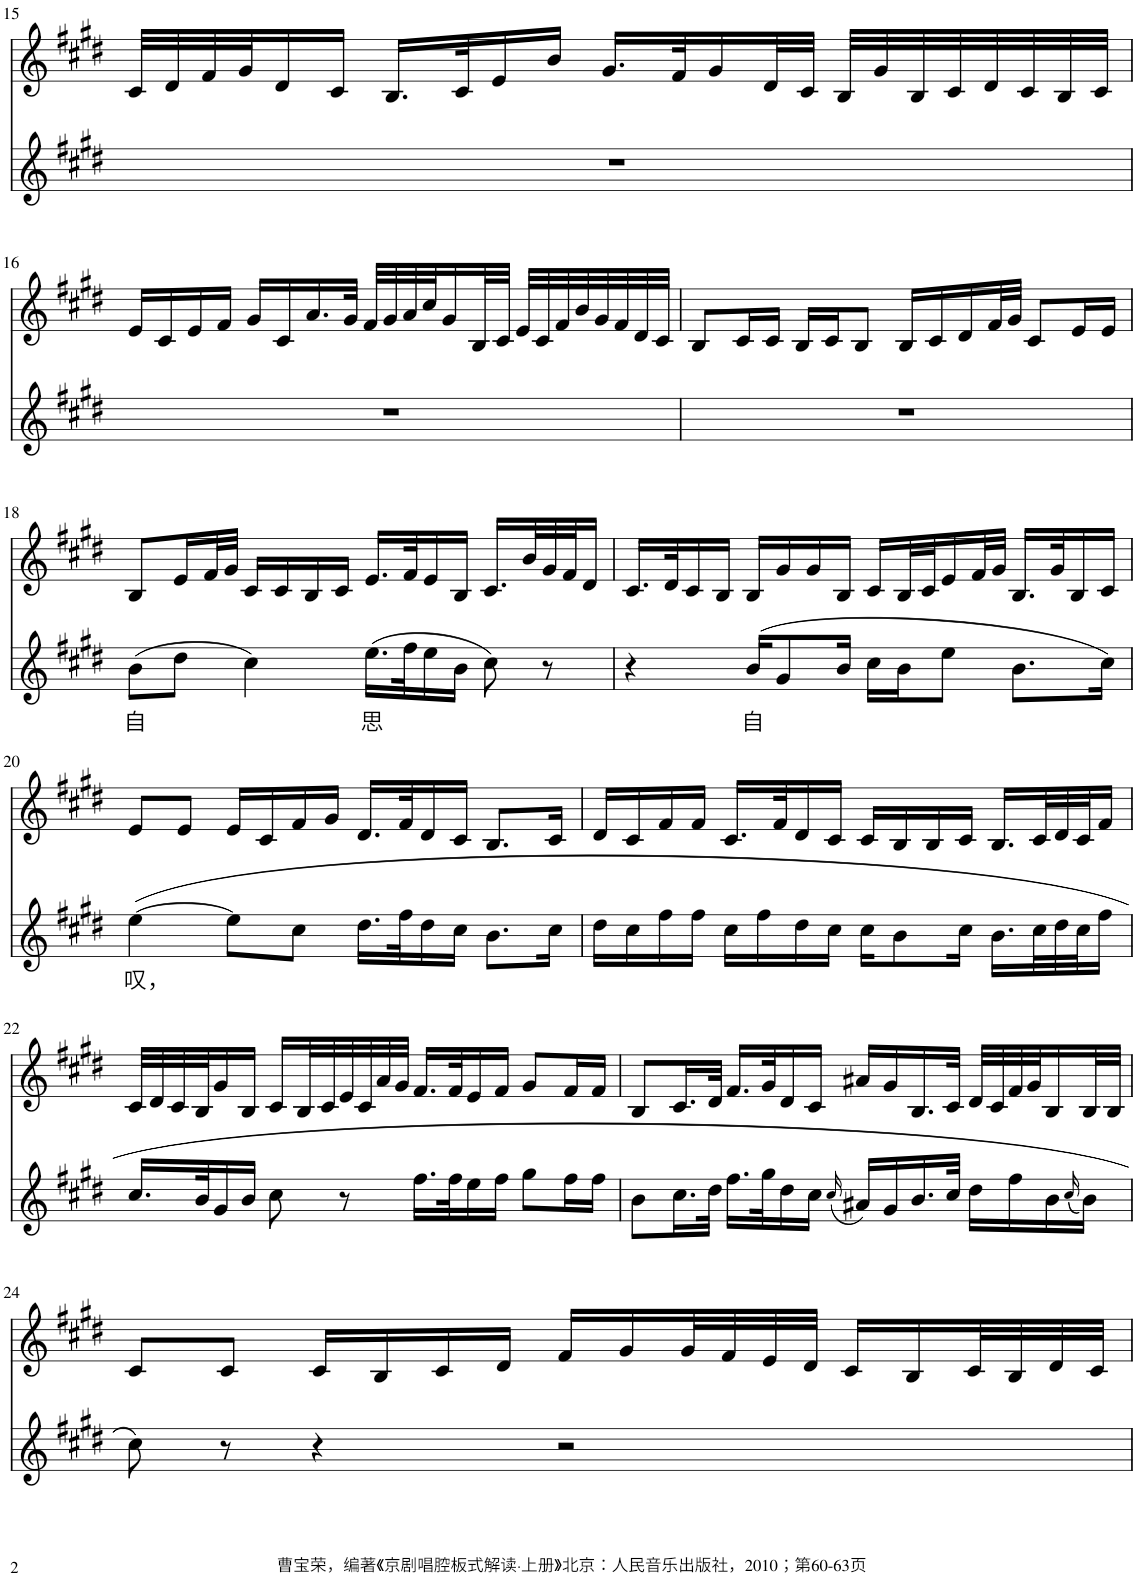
**kern	**text	**kern
*part2	*part2	*part1
*staff2	*staff2	*staff1
*I"Piano	*	*I"Piano
*I'Pno	*	*I'Pno
!!LO:PB:g=z
*clefG2	*	*clefG2
*k[f#c#g#d#]	*	*k[f#c#g#d#]
*M4/4	*	*M4/4
=15	=15	=15
1r	.	32c#/LLL
.	.	32d#/
.	.	32f#/
.	.	32g#/J
.	.	16d#/
.	.	16c#/JJ
.	.	16.B/LL
.	.	32c#/K
.	.	16e/
.	.	16b/JJ
.	.	16.g#/LL
.	.	32f#/K
.	.	16g#/
.	.	32d#/L
.	.	32c#/JJJ
.	.	32B/LLL
.	.	32g#/
.	.	32B/
.	.	32c#/
.	.	32d#/
.	.	32c#/
.	.	32B/
.	.	32c#/JJJ
!!LO:LB:g=z
=16	=16	=16
1r	.	16e/LL
.	.	16c#/
.	.	16e/
.	.	16f#/JJ
.	.	16g#/LL
.	.	16c#/
.	.	16.a/
.	.	32g#/JJk
.	.	32f#/LLL
.	.	32g#/
.	.	32a/
.	.	32cc#/J
.	.	16g#/
.	.	32B/L
.	.	32c#/JJJ
.	.	32e/LLL
.	.	32c#/
.	.	32f#/
.	.	32b/
.	.	32g#/
.	.	32f#/
.	.	32d#/
.	.	32c#/JJJ
=17	=17	=17
1r	.	8B/L
.	.	16c#/L
.	.	16c#/JJ
.	.	16B/LL
.	.	16c#/J
.	.	8B/J
.	.	16B/LL
.	.	16c#/
.	.	16d#/
.	.	32f#/L
.	.	32g#/JJJ
.	.	8c#/L
.	.	16e/L
.	.	16e/JJ
!!LO:LB:g=z
=18	=18	=18
!	!LO:LY:b	!
(8b\L	自	8B/L
8dd#\J	.	16e/L
.	.	32f#/L
.	.	32g#/JJJ
4cc#\)	.	16c#/LL
.	.	16c#/
.	.	16B/
.	.	16c#/JJ
!	!LO:LY:b	!
(16.ee\LL	思	16.e/LL
32ff#\K	.	32f#/K
16ee\	.	16e/
16b\JJ	.	16B/JJ
8cc#\)	.	16.c#/LL
.	.	32b/L
8r	.	32g#/
.	.	32f#/J
.	.	16d#/JJ
=19	=19	=19
4r	.	16.c#/LL
.	.	32d#/K
.	.	16c#/
.	.	16B/JJ
!	!LO:LY:b	!
(16b/KL	自	16B/LL
8g#/	.	16g#/
.	.	16g#/
16b/Jk	.	16B/JJ
16cc#\LL	.	16c#/LL
16b\J	.	32B/L
.	.	32c#/J
8ee\J	.	16e/
.	.	32f#/L
.	.	32g#/JJJ
8.b\L	.	16.B/LL
.	.	32g#/K
.	.	16B/
16cc#\Jk)	.	16c#/JJ
!!LO:LB:g=z
=20	=20	=20
!	!LO:LY:b	!
([4ee\	叹，	8e/L
.	.	8e/J
8ee\L]	.	16e/LL
.	.	16c#/
8cc#\J	.	16f#/
.	.	16g#/JJ
16.dd#\LL	.	16.d#/LL
32ff#\K	.	32f#/K
16dd#\	.	16d#/
16cc#\JJ	.	16c#/JJ
8.b\L	.	8.B/L
16cc#\Jk	.	16c#/Jk
=21	=21	=21
16dd#\LL	.	16d#/LL
16cc#\	.	16c#/
16ff#\	.	16f#/
16ff#\JJ	.	16f#/JJ
16cc#\LL	.	16.c#/LL
16ff#\	.	.
.	.	32f#/K
16dd#\	.	16d#/
16cc#\JJ	.	16c#/JJ
16cc#\KL	.	16c#/LL
8b\	.	16B/
.	.	16B/
16cc#\Jk	.	16c#/JJ
16.b\LL	.	16.B/LL
32cc#\L	.	32c#/L
32dd#\	.	32d#/
32cc#\J	.	32c#/J
16ff#\JJ	.	16f#/JJ
!!LO:LB:g=z
=22	=22	=22
16.cc#/LL	.	32c#/LLL
.	.	32d#/
.	.	32c#/
32b/K	.	32B/J
16g#/	.	16g#/
16b/JJ	.	16B/JJ
8cc#\	.	16c#/LL
.	.	32B/L
.	.	32c#/
8r	.	32e/
.	.	32c#/
.	.	32a/
.	.	32g#/JJJ
16.ff#\LL	.	16.f#/LL
32ff#\K	.	32f#/K
16ee\	.	16e/
16ff#\JJ	.	16f#/JJ
8gg#\L	.	8g#/L
16ff#\L	.	16f#/L
16ff#\JJ	.	16f#/JJ
=23	=23	=23
8b\L	.	8B/L
16.cc#\L	.	16.c#/L
32dd#\JJk	.	32d#/JJk
16.ff#\LL	.	16.f#/LL
32gg#\K	.	32g#/K
16dd#\	.	16d#/
16cc#\JJ	.	16c#/JJ
(16qcc#/	.	.
16a#X/LL)	.	16a#X/LL
16g#/	.	16g#/
16.b/	.	16.B/
32cc#/JJk	.	32c#/JJk
16dd#\LL	.	32d#/LLL
.	.	32c#/
16ff#\	.	32f#/
.	.	32g#/J
16b\	.	16B/
(16qcc#/	.	.
16b\JJ)	.	32B/L
.	.	32B/JJJ
!!LO:LB:g=z
=24	=24	=24
8cc#\)	.	8c#/L
8r	.	8c#/J
4r	.	16c#/LL
.	.	16B/
.	.	16c#/
.	.	16d#/JJ
2r	.	16f#/LL
.	.	16g#/
.	.	32g#/L
.	.	32f#/
.	.	32e/
.	.	32d#/JJJ
.	.	16c#/LL
.	.	16B/
.	.	32c#/L
.	.	32B/
.	.	32d#/
.	.	32c#/JJJ
=	=	=
*-	*-	*-
